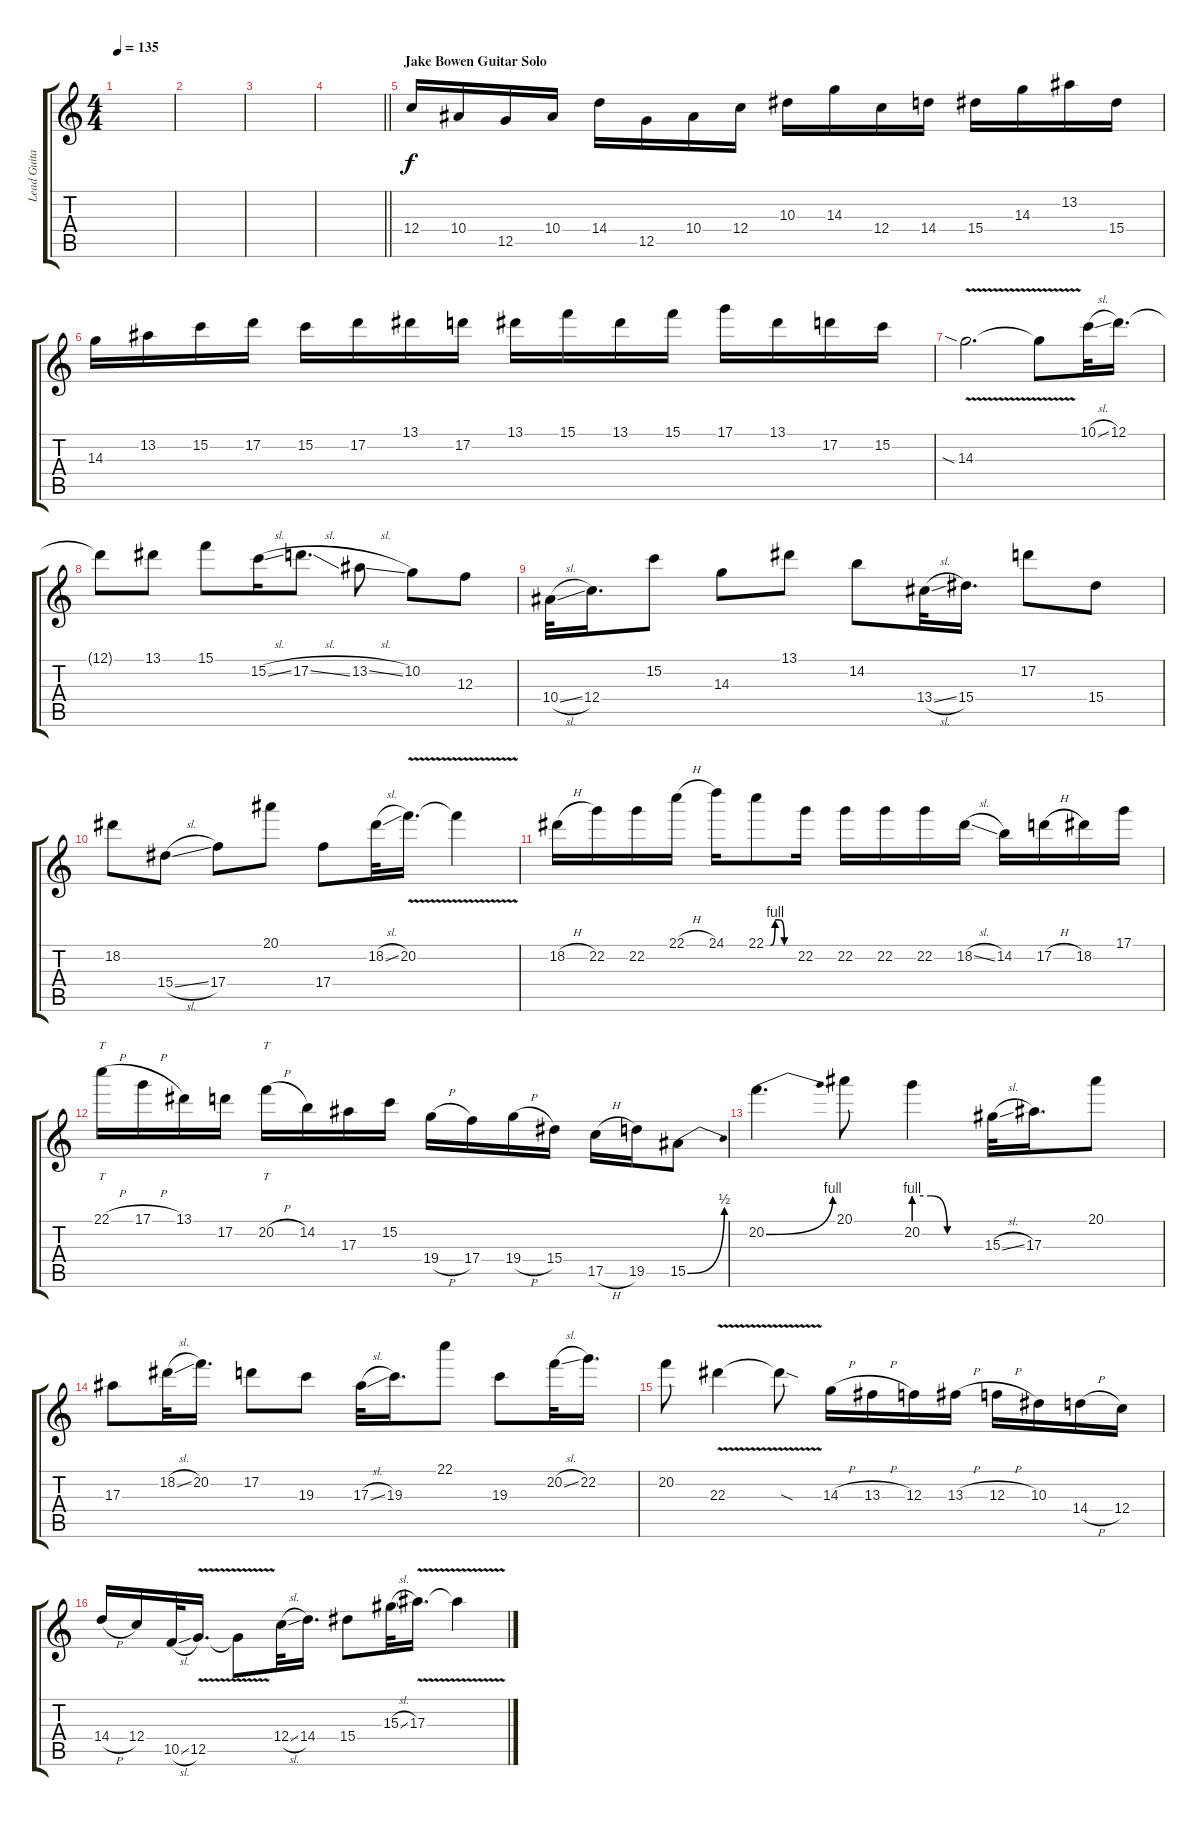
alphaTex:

\track ("Lead Guitar 2" "Lead Guita") {instrument distortionguitar}
\staff {score tabs}
\tuning (D4 A3 F3 C3 G2 C2) {hide}
\ts (4 4)
\tempo 135
\clef g2
\ks c
|
|
|
\barLineRight lightlight
|
\section ("" "Jake Bowen Guitar Solo")
12.4.16{volume 15 balance 14} 10.4.16 12.5.16 10.4.16 14.4.16 12.5.16 10.4.16 12.4.16 10.3.16 14.3.16 12.4.16 14.4.16 15.4.16 14.3.16 13.2.16 15.4.16 |
14.3.16 13.2.16 15.2.16 17.2.16 15.2.16 17.2.16 13.1.16 17.2.16 13.1.16 15.1.16 13.1.16 15.1.16 17.1.16 13.1.16 17.2.16 15.2.16 |
14.3{v sia}.2{d} 14.3{t}.8 10.1{sl}.32 12.1.16{d} |
12.1{t}.8 13.1.8 15.1.8 15.2{sl}.16 17.2{sl}.8{d} 13.2{sl}.8 10.2.8 12.3.8 |
10.4{sl}.32 12.4.16{d} 15.2.8 14.3.8 13.1.8 14.2.8 13.4{sl}.32 15.4.16{d} 17.2.8 15.4.8 |
18.2.8 15.4{sl}.8 17.4.8 20.1.8 17.4.8 18.2{sl}.32 20.2{v}.16{d} 20.2{t}.4 |
18.2{h}.16 22.2.16 22.2.16 22.1{h}.16 24.1.16 22.1{be (custom 0 0 10 0 20 4 30 4 40 0 60 0)}.8 22.2.16 22.2.16 22.2.16 22.2.16 18.2{sl}.16 14.2.16 17.2{h}.16 18.2.16 17.1.16 |
22.1{h}.16{tt} 17.1{h}.16 13.1.16 17.2.16 20.2{h}.16{tt} 14.2.16 17.3.16 15.2.16 19.4{h}.16 17.4.16 19.4{h}.16 15.4.16 17.5{h}.16 19.5.16 15.5{be (bend 0 0 60 2)}.8 |
20.2{be (bend 0 0 60 4)}.4{d} 20.1.8 20.2{be (custom 0 4 15 4 30 0 60 0)}.4 15.3{sl}.32 17.3.16{d} 20.1.8 |
17.3.8 18.2{sl}.32 20.2.16{d} 17.2.8 19.3.8 17.3{sl}.32 19.3.16{d} 22.1.8 19.3.8 20.2{sl}.32 22.2.16{d} |
20.2.8 22.3{v}.4 22.3{sod t}.8 14.3{h}.16 13.3{h}.16 12.3.16 13.3{h}.16 12.3{h}.16 10.3.16 14.4{h}.16 12.4.16 |
14.4{h}.16 12.4.16 10.5{sl}.32 12.5{v}.16{d} 12.5{t}.8 12.4{sl}.32 14.4.16{d} 15.4.8 15.3{sl}.32 17.3{v}.16{d} 17.3{t}.4
